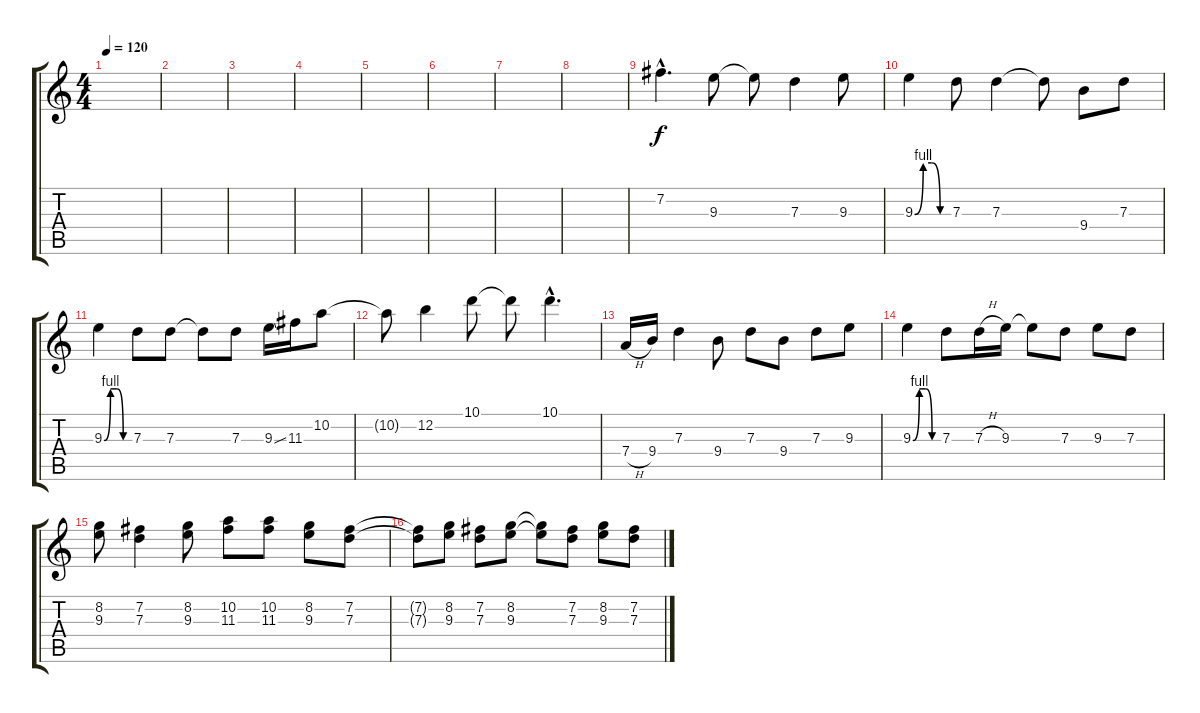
\track "" {instrument distortionguitar}
\staff {score tabs}
\tuning (E4 B3 G3 D3 A2 E2) {hide}
\ts (4 4)
\tempo 120
\clef g2
\ks c
|
|
|
|
|
|
|
|
7.2{hac}.4{d} 9.3.8 9.3{t}.8 7.3.4 9.3.8 |
9.3{be (custom 0 0 15 4 30 4 45 0 60 0)}.4 7.3.8 7.3.4 7.3{t}.8 9.4.8 7.3.8 |
9.3{be (custom 0 0 15 4 30 4 45 0 60 0)}.4 7.3.8 7.3.8 7.3{t}.8 7.3.8 9.3{ss}.16 11.3.16 10.2.8 |
10.2{t}.8 12.2.4 10.1.8 10.1{t}.8 10.1{hac}.4{d} |
7.4{h}.16 9.4.16 7.3.4 9.4.8 7.3.8 9.4.8 7.3.8 9.3.8 |
9.3{be (custom 0 0 15 4 30 4 45 0 60 0)}.4 7.3.8 7.3{h}.16 9.3.16 9.3{t}.8 7.3.8 9.3.8 7.3.8 |
(8.2 9.3).8 (7.2 7.3).4 (8.2 9.3).8 (10.2 11.3).8 (10.2 11.3).8 (8.2 9.3).8 (7.2 7.3).8 |
(7.2{t} 7.3{t}).8 (8.2 9.3).8 (7.2 7.3).8 (8.2 9.3).8 (8.2{t} 9.3{t}).8 (7.2 7.3).8 (8.2 9.3).8 (7.2 7.3).8
